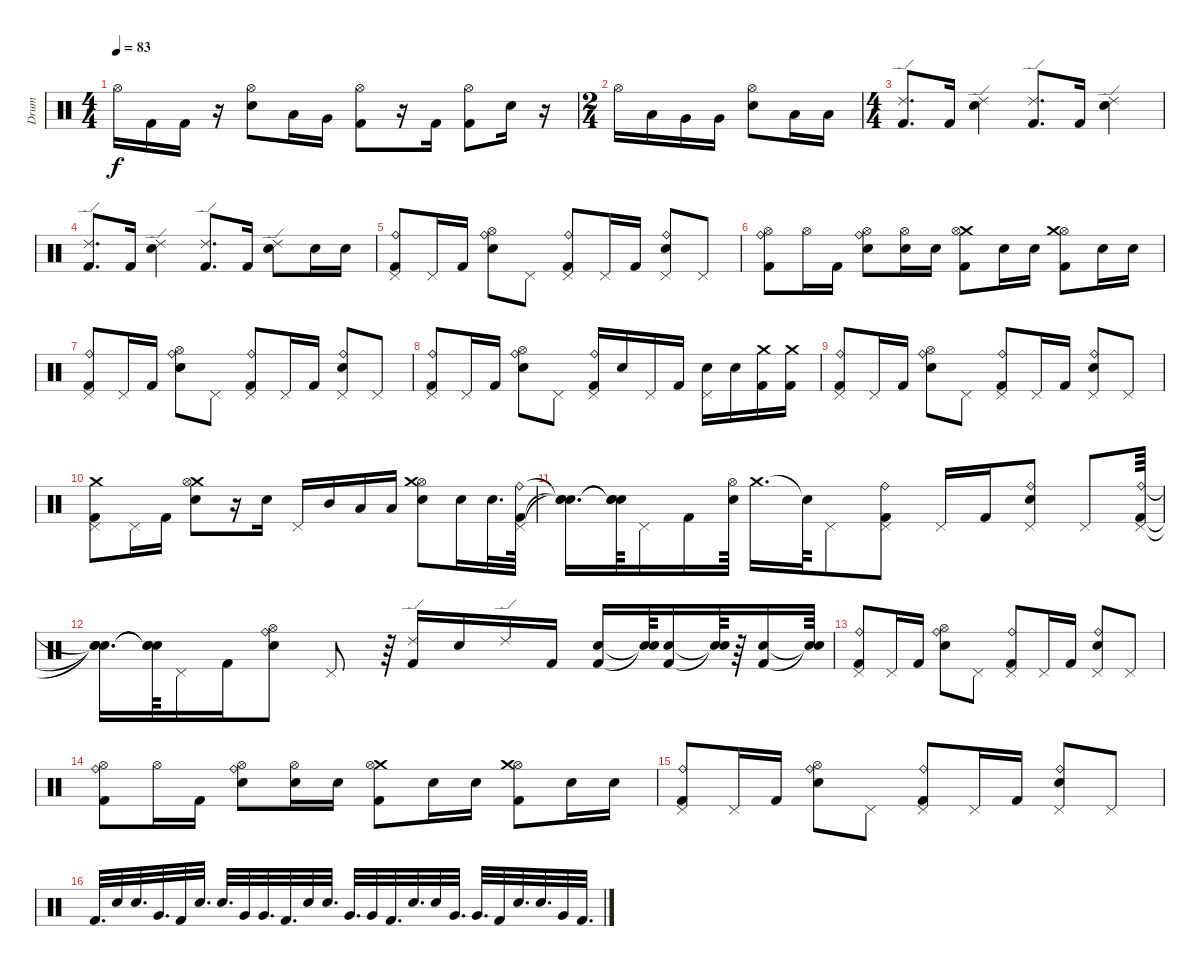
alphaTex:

\track ("Drum" "Drum") {instrument percussion}
\staff {score}
\articulation defaults
\ts (4 4)
\tempo 83
\clef neutral
\ks c "Hi-Hat (open)".16{dy f} "Kick (hit) 2".16 "Kick (hit) 2".16
r.16 ("Hi-Hat (open)" "Electric Snare (hit)").8 "Low Tom (hit)".16 "Very Low Tom (hit)".16 ("Kick (hit) 2" "Hi-Hat (open)").8 r.16 "Kick (hit) 2".16 ("Kick (hit) 2" "Hi-Hat (open)").8 "Electric Snare (hit)".16 r.16 |
\ts (2 4)
"Hi-Hat (open)".16 "Low Tom (hit)".16 "Very Low Tom (hit)".16 "Very Low Tom (hit)".16 ("Hi-Hat (open)" "Electric Snare (hit)").8 "Low Floor Tom (hit)".16 "Low Floor Tom (hit)".16 |
\ts (4 4)
("Kick (hit) 2" "Ride (edge) 2").8{d} "Kick (hit) 2".16 ("Electric Snare (hit)" "Ride (edge) 2").4 ("Kick (hit) 2" "Ride (edge) 2").8{d} "Kick (hit) 2".16 ("Electric Snare (hit)" "Ride (edge) 2").4 |
("Kick (hit) 2" "Ride (edge) 2").8{d} "Kick (hit) 2".16 ("Electric Snare (hit)" "Ride (edge) 2").4 ("Kick (hit) 2" "Ride (edge) 2").8{d} "Kick (hit) 2".16 ("Electric Snare (hit)" "Ride (edge) 2").8 "Electric Snare (hit)".16 "Electric Snare (hit)".16 |
("Pedal Hi-Hat (hit)" "Kick (hit) 2" "Ride (bell)").8 "Pedal Hi-Hat (hit)".16 "Kick (hit) 2".16 ("Hi-Hat (open)" "Electric Snare (hit)" "Ride (bell)").8 "Pedal Hi-Hat (hit)".8 ("Pedal Hi-Hat (hit)" "Kick (hit) 2" "Ride (bell)").8 "Pedal Hi-Hat (hit)".16 "Kick (hit) 2".16 ("Pedal Hi-Hat (hit)" "Electric Snare (hit)" "Ride (bell)").8 "Pedal Hi-Hat (hit)".8 |
("Kick (hit) 2" "Ride (bell)" "Hi-Hat (open)").8 "Hi-Hat (open)".16 "Kick (hit) 2".16 ("Electric Snare (hit)" "Ride (bell)" "Hi-Hat (open)").8 ("Electric Snare (hit)" "Hi-Hat (open)").16 "Electric Snare (hit)".16 ("Crash medium (hit)" "Hi-Hat (open)" "Kick (hit) 2").8 "Electric Snare (hit)".16 "Electric Snare (hit)".16 ("Hi-Hat (open)" "Crash medium (hit)" "Kick (hit) 2").8 "Electric Snare (hit)".16 "Electric Snare (hit)".16 |
("Pedal Hi-Hat (hit)" "Kick (hit) 2" "Ride (bell)").8 "Pedal Hi-Hat (hit)".16 "Kick (hit) 2".16 ("Hi-Hat (open)" "Electric Snare (hit)" "Ride (bell)").8 "Pedal Hi-Hat (hit)".8 ("Pedal Hi-Hat (hit)" "Kick (hit) 2" "Ride (bell)").8 "Pedal Hi-Hat (hit)".16 "Kick (hit) 2".16 ("Pedal Hi-Hat (hit)" "Electric Snare (hit)" "Ride (bell)").8 "Pedal Hi-Hat (hit)".8 |
("Pedal Hi-Hat (hit)" "Kick (hit) 2" "Ride (bell)").8 "Pedal Hi-Hat (hit)".16 "Kick (hit) 2".16 ("Hi-Hat (open)" "Electric Snare (hit)" "Ride (bell)").8 "Pedal Hi-Hat (hit)".8 ("Kick (hit) 2" "Pedal Hi-Hat (hit)" "Ride (bell)").16 "Electric Snare (hit)".16 "Pedal Hi-Hat (hit)".16 "Kick (hit) 2".16 ("Electric Snare (hit)" "Pedal Hi-Hat (hit)").16 "Electric Snare (hit)".16 ("Crash medium (hit)" "Kick (hit) 2").16 ("Crash medium (hit)" "Kick (hit) 2").16 |
("Pedal Hi-Hat (hit)" "Kick (hit) 2" "Ride (bell)").8 "Pedal Hi-Hat (hit)".16 "Kick (hit) 2".16 ("Hi-Hat (open)" "Electric Snare (hit)" "Ride (bell)").8 "Pedal Hi-Hat (hit)".8 ("Pedal Hi-Hat (hit)" "Kick (hit) 2" "Ride (bell)").8 "Pedal Hi-Hat (hit)".16 "Kick (hit) 2".16 ("Pedal Hi-Hat (hit)" "Electric Snare (hit)" "Ride (bell)").8 "Pedal Hi-Hat (hit)".8 |
("Crash medium (hit)" "Pedal Hi-Hat (hit)" "Kick (hit) 2").8 "Pedal Hi-Hat (hit)".16 "Kick (hit) 2".16 ("Crash medium (hit)" "Hi-Hat (open)" "Electric Snare (hit)").8 r.16 "Electric Snare (hit)".16 "Pedal Hi-Hat (hit)".16 "Mid Tom (hit)".16 "Low Tom (hit)".16 "Low Tom (hit)".16 ("Hi-Hat (open)" "Crash medium (hit)" "Electric Snare (hit)").8 "Electric Snare (hit)".16 "Electric Snare (hit)".32{d} ("Pedal Hi-Hat (hit)" "Kick (hit) 2" "Ride (bell)").64 |
("Snare (hit)"{t} "Snare (hit)"{t} "Snare (hit)"{t}).16{d} ("Snare (hit)"{t} "Snare (hit)"{t} "Snare (hit)"{t}).64 "Pedal Hi-Hat (hit)".16 "Kick (hit) 2".16 ("Hi-Hat (open)" "Electric Snare (hit)").64 "Crash medium (hit)".16{d} "Snare (hit)"{t}.64 "Pedal Hi-Hat (hit)".8 ("Pedal Hi-Hat (hit)" "Kick (hit) 2" "Ride (bell)").8 "Pedal Hi-Hat (hit)".16 "Kick (hit) 2".16 ("Pedal Hi-Hat (hit)" "Electric Snare (hit)" "Ride (bell)").8 "Pedal Hi-Hat (hit)".8 ("Pedal Hi-Hat (hit)" "Kick (hit) 2" "Ride (bell)").64 |
("Snare (hit)"{t} "Snare (hit)"{t} "Snare (hit)"{t}).16{d} ("Snare (hit)"{t} "Snare (hit)"{t} "Snare (hit)"{t}).64 "Pedal Hi-Hat (hit)".16 "Kick (hit) 2".16 ("Hi-Hat (open)" "Electric Snare (hit)" "Ride (bell)").8 "Pedal Hi-Hat (hit)".8 r.64 ("Kick (hit) 2" "Ride (edge) 2").16 "Electric Snare (hit)".16 "Ride (edge) 2".16 "Kick (hit) 2".16 ("Kick (hit) 2" "Electric Snare (hit)").16 ("Snare (hit)"{t} "Snare (hit)"{t}).64 ("Kick (hit) 2" "Electric Snare (hit)").16 ("Snare (hit)"{t} "Snare (hit)"{t}).64 r.64 ("Kick (hit) 2" "Electric Snare (hit)").16 ("Snare (hit)"{t} "Snare (hit)"{t}).64 |
("Pedal Hi-Hat (hit)" "Kick (hit) 2" "Ride (bell)").8 "Pedal Hi-Hat (hit)".16 "Kick (hit) 2".16 ("Hi-Hat (open)" "Electric Snare (hit)" "Ride (bell)").8 "Pedal Hi-Hat (hit)".8 ("Pedal Hi-Hat (hit)" "Kick (hit) 2" "Ride (bell)").8 "Pedal Hi-Hat (hit)".16 "Kick (hit) 2".16 ("Pedal Hi-Hat (hit)" "Electric Snare (hit)" "Ride (bell)").8 "Pedal Hi-Hat (hit)".8 |
("Kick (hit) 2" "Ride (bell)" "Hi-Hat (open)").8 "Hi-Hat (open)".16 "Kick (hit) 2".16 ("Electric Snare (hit)" "Ride (bell)" "Hi-Hat (open)").8 ("Electric Snare (hit)" "Hi-Hat (open)").16 "Electric Snare (hit)".16 ("Crash medium (hit)" "Hi-Hat (open)" "Kick (hit) 2").8 "Electric Snare (hit)".16 "Electric Snare (hit)".16 ("Hi-Hat (open)" "Crash medium (hit)" "Kick (hit) 2").8 "Electric Snare (hit)".16 "Electric Snare (hit)".16 |
("Pedal Hi-Hat (hit)" "Kick (hit) 2" "Ride (bell)").8 "Pedal Hi-Hat (hit)".16 "Kick (hit) 2".16 ("Hi-Hat (open)" "Electric Snare (hit)" "Ride (bell)").8 "Pedal Hi-Hat (hit)".8 ("Pedal Hi-Hat (hit)" "Kick (hit) 2" "Ride (bell)").8 "Pedal Hi-Hat (hit)".16 "Kick (hit) 2".16 ("Pedal Hi-Hat (hit)" "Electric Snare (hit)" "Ride (bell)").8 "Pedal Hi-Hat (hit)".8 |
"Kick (hit) 2".32{d} "Electric Snare (hit)".32 "Electric Snare (hit)".32{d} "Very Low Tom (hit)".32{d} "Kick (hit) 2".32 "Electric Snare (hit)".32{d} "Electric Snare (hit)".32{d} "Very Low Tom (hit)".32 "Very Low Tom (hit)".32{d} "Kick (hit) 2".32{d} "Electric Snare (hit)".32 "Electric Snare (hit)".32{d} "Very Low Tom (hit)".32{d} "Very Low Tom (hit)".32 "Kick (hit) 2".32{d} "Electric Snare (hit)".32{d} "Electric Snare (hit)".32 "Very Low Tom (hit)".32{d} "Very Low Tom (hit)".32{d} "Kick (hit) 2".32 "Electric Snare (hit)".32{d} "Electric Snare (hit)".32{d} "Very Low Tom (hit)".32 "Kick (hit) 2".32{d}
